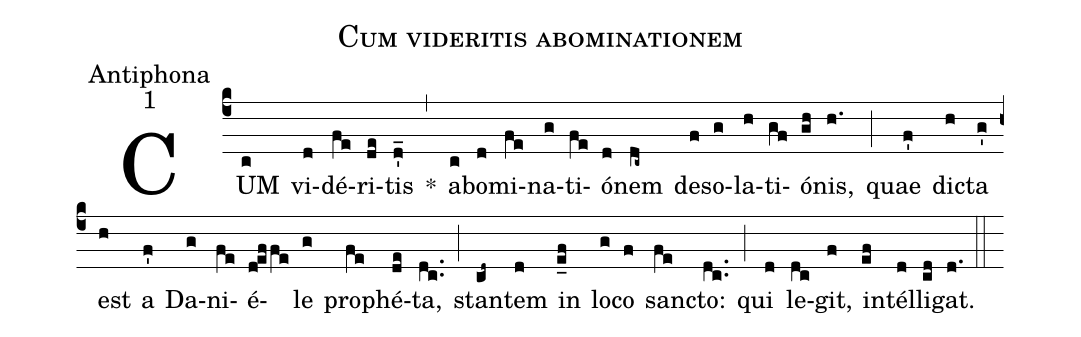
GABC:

name:Cum videritis abominationem;
office-part:Antiphona;
mode:1;
%%
(c4) CUM(c) vi(d)dé(fe)ri(de)tis(d'_) *(,) a(c)bo(d)mi(fe)na(g)ti(fe)ó(d)nem(dc~) de(f)so(g)la(h)ti(gf)ó(gh)nis,(h.) (;) quae(f') di(h)cta(g') est(h) a(f') Da(g)ni(fe)é(d!effe)le(g) pro(fe)phé(de)ta,(dc..) (;) stan(cd~)tem(d) in(e_f) lo(g)co(f) san(fe)cto:(dc..) (;) qui(d) le(dc)git,(f) in(ef)tél(d)li(cd)gat.(d.) (::)
